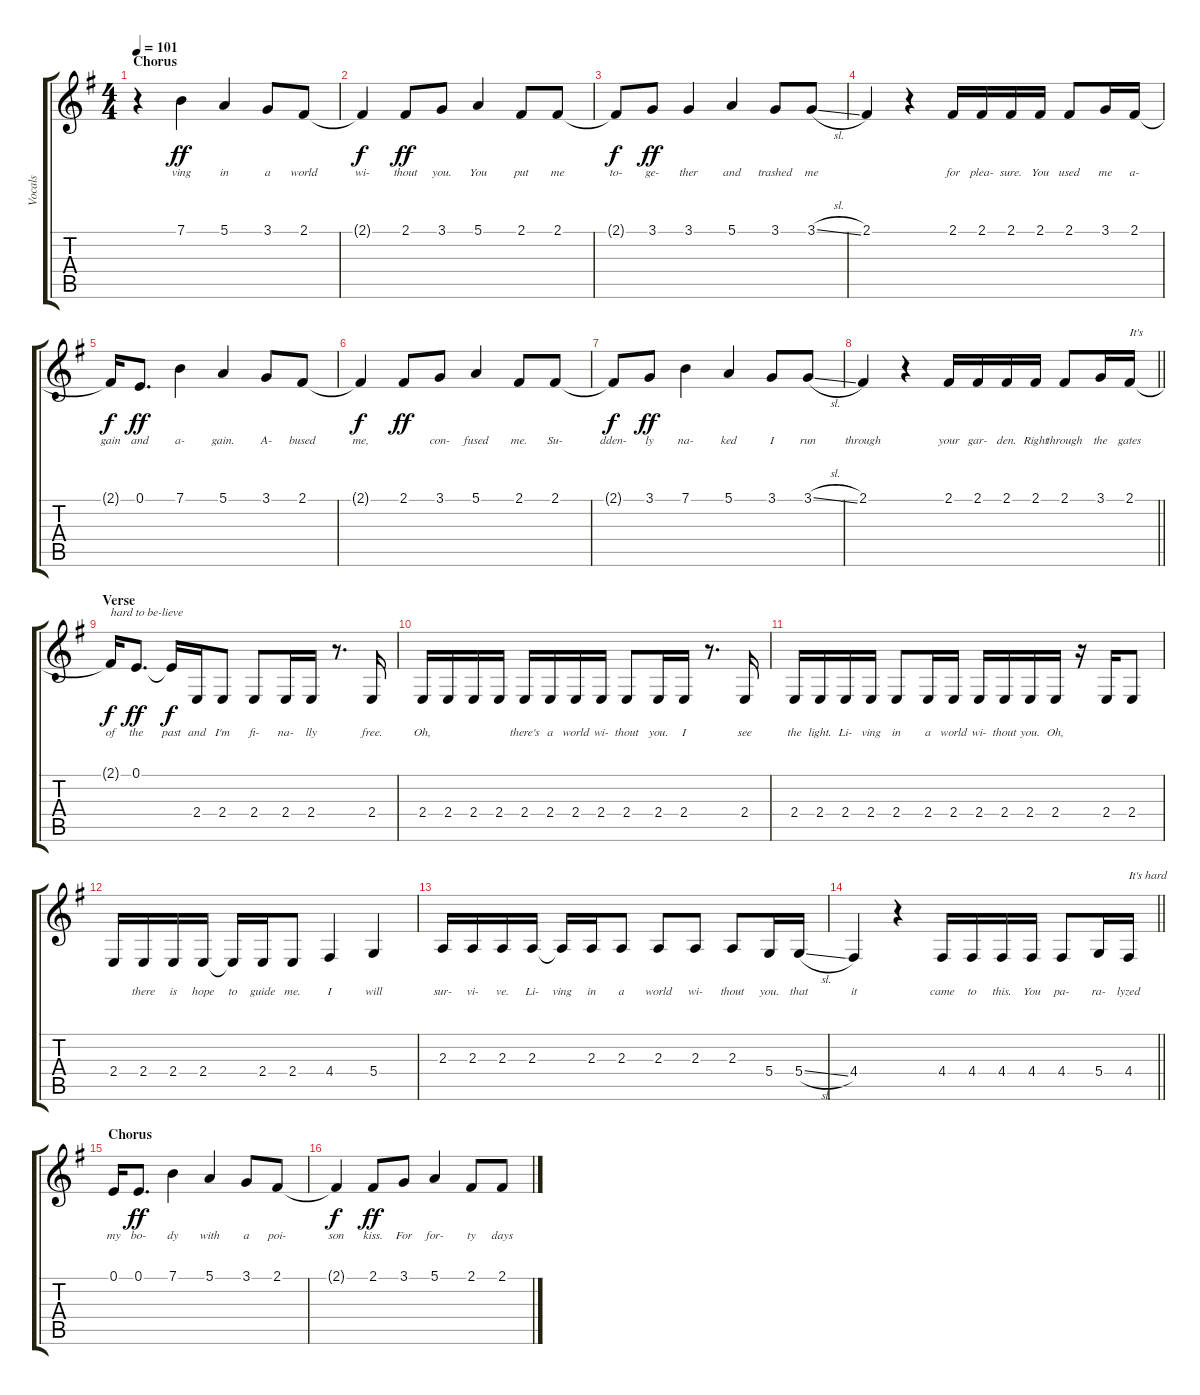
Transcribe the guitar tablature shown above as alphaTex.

\track ("Vocals " "Vocals ") {mute instrument altosax}
\staff {score tabs}
\tuning (E4 B3 G3 D3 A2 E2) {hide}
\ts (4 4)
\section ("" "Chorus")
\tempo 101
\clef g2
\ks eminor
r.4{dy f} 7.1.4{lyrics (0 "ving") lyrics (1 "") lyrics (2 "") lyrics (3 "") lyrics (4 "") dy ff} 5.1.4{lyrics (0 "in") lyrics (1 "") lyrics (2 "") lyrics (3 "") lyrics (4 "")} 3.1.8{lyrics (0 "a") lyrics (1 "") lyrics (2 "") lyrics (3 "") lyrics (4 "")} 2.1.8{lyrics (0 "world") lyrics (1 "") lyrics (2 "") lyrics (3 "") lyrics (4 "")} |
2.1{t}.4{lyrics (0 "wi-") lyrics (1 "") lyrics (2 "") lyrics (3 "") lyrics (4 "") dy f} 2.1.8{lyrics (0 "thout") lyrics (1 "") lyrics (2 "") lyrics (3 "") lyrics (4 "") dy ff} 3.1.8{lyrics (0 "you.") lyrics (1 "") lyrics (2 "") lyrics (3 "") lyrics (4 "")} 5.1.4{lyrics (0 "You") lyrics (1 "") lyrics (2 "") lyrics (3 "") lyrics (4 "")} 2.1.8{lyrics (0 "put") lyrics (1 "") lyrics (2 "") lyrics (3 "") lyrics (4 "")} 2.1.8{lyrics (0 "me") lyrics (1 "") lyrics (2 "") lyrics (3 "") lyrics (4 "")} |
2.1{t}.8{lyrics (0 "to-") lyrics (1 "") lyrics (2 "") lyrics (3 "") lyrics (4 "") dy f} 3.1.8{lyrics (0 "ge-") lyrics (1 "") lyrics (2 "") lyrics (3 "") lyrics (4 "") dy ff} 3.1.4{lyrics (0 "ther") lyrics (1 "") lyrics (2 "") lyrics (3 "") lyrics (4 "")} 5.1.4{lyrics (0 "and") lyrics (1 "") lyrics (2 "") lyrics (3 "") lyrics (4 "")} 3.1.8{lyrics (0 "trashed") lyrics (1 "") lyrics (2 "") lyrics (3 "") lyrics (4 "")} 3.1{sl}.8{lyrics (0 "me") lyrics (1 "") lyrics (2 "") lyrics (3 "") lyrics (4 "")} |
2.1.4{lyrics (0 "") lyrics (1 "") lyrics (2 "") lyrics (3 "") lyrics (4 "")} r.4 2.1.16{lyrics (0 "for") lyrics (1 "") lyrics (2 "") lyrics (3 "") lyrics (4 "")} 2.1.16{lyrics (0 "plea-") lyrics (1 "") lyrics (2 "") lyrics (3 "") lyrics (4 "")} 2.1.16{lyrics (0 "sure.") lyrics (1 "") lyrics (2 "") lyrics (3 "") lyrics (4 "")} 2.1.16{lyrics (0 "You") lyrics (1 "") lyrics (2 "") lyrics (3 "") lyrics (4 "")} 2.1.8{lyrics (0 "used") lyrics (1 "") lyrics (2 "") lyrics (3 "") lyrics (4 "")} 3.1.16{lyrics (0 "me") lyrics (1 "") lyrics (2 "") lyrics (3 "") lyrics (4 "")} 2.1.16{lyrics (0 "a-") lyrics (1 "") lyrics (2 "") lyrics (3 "") lyrics (4 "")} |
2.1{t}.16{lyrics (0 "gain") lyrics (1 "") lyrics (2 "") lyrics (3 "") lyrics (4 "") dy f} 0.1.8{d lyrics (0 "and") lyrics (1 "") lyrics (2 "") lyrics (3 "") lyrics (4 "") dy ff} 7.1.4{lyrics (0 "a-") lyrics (1 "") lyrics (2 "") lyrics (3 "") lyrics (4 "")} 5.1.4{lyrics (0 "gain.") lyrics (1 "") lyrics (2 "") lyrics (3 "") lyrics (4 "")} 3.1.8{lyrics (0 "A-") lyrics (1 "") lyrics (2 "") lyrics (3 "") lyrics (4 "")} 2.1.8{lyrics (0 "bused") lyrics (1 "") lyrics (2 "") lyrics (3 "") lyrics (4 "")} |
2.1{t}.4{lyrics (0 "me,") lyrics (1 "") lyrics (2 "") lyrics (3 "") lyrics (4 "") dy f} 2.1.8{lyrics (0 "") lyrics (1 "") lyrics (2 "") lyrics (3 "") lyrics (4 "") dy ff} 3.1.8{lyrics (0 "con-") lyrics (1 "") lyrics (2 "") lyrics (3 "") lyrics (4 "")} 5.1.4{lyrics (0 "fused") lyrics (1 "") lyrics (2 "") lyrics (3 "") lyrics (4 "")} 2.1.8{lyrics (0 "me.") lyrics (1 "") lyrics (2 "") lyrics (3 "") lyrics (4 "")} 2.1.8{lyrics (0 "Su-") lyrics (1 "") lyrics (2 "") lyrics (3 "") lyrics (4 "")} |
2.1{t}.8{lyrics (0 "dden-") lyrics (1 "") lyrics (2 "") lyrics (3 "") lyrics (4 "") dy f} 3.1.8{lyrics (0 "ly") lyrics (1 "") lyrics (2 "") lyrics (3 "") lyrics (4 "") dy ff} 7.1.4{lyrics (0 "na-") lyrics (1 "") lyrics (2 "") lyrics (3 "") lyrics (4 "")} 5.1.4{lyrics (0 "ked") lyrics (1 "") lyrics (2 "") lyrics (3 "") lyrics (4 "")} 3.1.8{lyrics (0 "I") lyrics (1 "") lyrics (2 "") lyrics (3 "") lyrics (4 "")} 3.1{sl}.8{lyrics (0 "run") lyrics (1 "") lyrics (2 "") lyrics (3 "") lyrics (4 "")} |
\barLineRight lightlight
2.1.4{lyrics (0 "through") lyrics (1 "") lyrics (2 "") lyrics (3 "") lyrics (4 "")} r.4 2.1.16{lyrics (0 "your") lyrics (1 "") lyrics (2 "") lyrics (3 "") lyrics (4 "")} 2.1.16{lyrics (0 "gar-") lyrics (1 "") lyrics (2 "") lyrics (3 "") lyrics (4 "")} 2.1.16{lyrics (0 "den.") lyrics (1 "") lyrics (2 "") lyrics (3 "") lyrics (4 "")} 2.1.16{lyrics (0 "Right") lyrics (1 "") lyrics (2 "") lyrics (3 "") lyrics (4 "")} 2.1.8{lyrics (0 "through") lyrics (1 "") lyrics (2 "") lyrics (3 "") lyrics (4 "")} 3.1.16{lyrics (0 "the") lyrics (1 "") lyrics (2 "") lyrics (3 "") lyrics (4 "")} 2.1.16{txt "It's" lyrics (0 "gates") lyrics (1 "") lyrics (2 "") lyrics (3 "") lyrics (4 "")} |
\section ("" "Verse")
2.1{t}.16{txt "hard to be-lieve" lyrics (0 "of") lyrics (1 "") lyrics (2 "") lyrics (3 "") lyrics (4 "") dy f} 0.1.8{d lyrics (0 "the") lyrics (1 "") lyrics (2 "") lyrics (3 "") lyrics (4 "") dy ff} 0.1{t}.16{lyrics (0 "past") lyrics (1 "") lyrics (2 "") lyrics (3 "") lyrics (4 "") dy f} 2.4.16{lyrics (0 "and") lyrics (1 "") lyrics (2 "") lyrics (3 "") lyrics (4 "")} 2.4.8{lyrics (0 "I'm") lyrics (1 "") lyrics (2 "") lyrics (3 "") lyrics (4 "")} 2.4.8{lyrics (0 "fi-") lyrics (1 "") lyrics (2 "") lyrics (3 "") lyrics (4 "")} 2.4.16{lyrics (0 "na-") lyrics (1 "") lyrics (2 "") lyrics (3 "") lyrics (4 "")} 2.4.16{lyrics (0 "lly") lyrics (1 "") lyrics (2 "") lyrics (3 "") lyrics (4 "")} r.8{d} 2.4.16{lyrics (0 "free.") lyrics (1 "") lyrics (2 "") lyrics (3 "") lyrics (4 "")} |
2.4.16{lyrics (0 "Oh,") lyrics (1 "") lyrics (2 "") lyrics (3 "") lyrics (4 "")} 2.4.16{lyrics (0 "") lyrics (1 "") lyrics (2 "") lyrics (3 "") lyrics (4 "")} 2.4.16{lyrics (0 "") lyrics (1 "") lyrics (2 "") lyrics (3 "") lyrics (4 "")} 2.4.16{lyrics (0 "") lyrics (1 "") lyrics (2 "") lyrics (3 "") lyrics (4 "")} 2.4.16{lyrics (0 "there's") lyrics (1 "") lyrics (2 "") lyrics (3 "") lyrics (4 "")} 2.4.16{lyrics (0 "a") lyrics (1 "") lyrics (2 "") lyrics (3 "") lyrics (4 "")} 2.4.16{lyrics (0 "world") lyrics (1 "") lyrics (2 "") lyrics (3 "") lyrics (4 "")} 2.4.16{lyrics (0 "wi-") lyrics (1 "") lyrics (2 "") lyrics (3 "") lyrics (4 "")} 2.4.8{lyrics (0 "thout") lyrics (1 "") lyrics (2 "") lyrics (3 "") lyrics (4 "")} 2.4.16{lyrics (0 "you.") lyrics (1 "") lyrics (2 "") lyrics (3 "") lyrics (4 "")} 2.4.16{lyrics (0 "I") lyrics (1 "") lyrics (2 "") lyrics (3 "") lyrics (4 "")} r.8{d} 2.4.16{lyrics (0 "see") lyrics (1 "") lyrics (2 "") lyrics (3 "") lyrics (4 "")} |
2.4.16{lyrics (0 "the") lyrics (1 "") lyrics (2 "") lyrics (3 "") lyrics (4 "")} 2.4.16{lyrics (0 "light.") lyrics (1 "") lyrics (2 "") lyrics (3 "") lyrics (4 "")} 2.4.16{lyrics (0 "Li-") lyrics (1 "") lyrics (2 "") lyrics (3 "") lyrics (4 "")} 2.4.16{lyrics (0 "ving") lyrics (1 "") lyrics (2 "") lyrics (3 "") lyrics (4 "")} 2.4.8{lyrics (0 "in") lyrics (1 "") lyrics (2 "") lyrics (3 "") lyrics (4 "")} 2.4.16{lyrics (0 "a") lyrics (1 "") lyrics (2 "") lyrics (3 "") lyrics (4 "")} 2.4.16{lyrics (0 "world") lyrics (1 "") lyrics (2 "") lyrics (3 "") lyrics (4 "")} 2.4.16{lyrics (0 "wi-") lyrics (1 "") lyrics (2 "") lyrics (3 "") lyrics (4 "")} 2.4.16{lyrics (0 "thout") lyrics (1 "") lyrics (2 "") lyrics (3 "") lyrics (4 "")} 2.4.16{lyrics (0 "you.") lyrics (1 "") lyrics (2 "") lyrics (3 "") lyrics (4 "")} 2.4.16{lyrics (0 "Oh,") lyrics (1 "") lyrics (2 "") lyrics (3 "") lyrics (4 "")} r.16 2.4.16{lyrics (0 "") lyrics (1 "") lyrics (2 "") lyrics (3 "") lyrics (4 "")} 2.4.8{lyrics (0 "") lyrics (1 "") lyrics (2 "") lyrics (3 "") lyrics (4 "")} |
2.4.16{lyrics (0 "") lyrics (1 "") lyrics (2 "") lyrics (3 "") lyrics (4 "")} 2.4.16{lyrics (0 "there") lyrics (1 "") lyrics (2 "") lyrics (3 "") lyrics (4 "")} 2.4.16{lyrics (0 "is") lyrics (1 "") lyrics (2 "") lyrics (3 "") lyrics (4 "")} 2.4.16{lyrics (0 "hope") lyrics (1 "") lyrics (2 "") lyrics (3 "") lyrics (4 "")} 2.4{t}.16{lyrics (0 "to") lyrics (1 "") lyrics (2 "") lyrics (3 "") lyrics (4 "")} 2.4.16{lyrics (0 "guide") lyrics (1 "") lyrics (2 "") lyrics (3 "") lyrics (4 "")} 2.4.8{lyrics (0 "me.") lyrics (1 "") lyrics (2 "") lyrics (3 "") lyrics (4 "")} 4.4.4{lyrics (0 "I") lyrics (1 "") lyrics (2 "") lyrics (3 "") lyrics (4 "")} 5.4.4{lyrics (0 "will") lyrics (1 "") lyrics (2 "") lyrics (3 "") lyrics (4 "")} |
2.3.16{lyrics (0 "sur-") lyrics (1 "") lyrics (2 "") lyrics (3 "") lyrics (4 "")} 2.3.16{lyrics (0 "vi-") lyrics (1 "") lyrics (2 "") lyrics (3 "") lyrics (4 "")} 2.3.16{lyrics (0 "ve.") lyrics (1 "") lyrics (2 "") lyrics (3 "") lyrics (4 "")} 2.3.16{lyrics (0 "Li-") lyrics (1 "") lyrics (2 "") lyrics (3 "") lyrics (4 "")} 2.3{t}.16{lyrics (0 "ving") lyrics (1 "") lyrics (2 "") lyrics (3 "") lyrics (4 "")} 2.3.16{lyrics (0 "in") lyrics (1 "") lyrics (2 "") lyrics (3 "") lyrics (4 "")} 2.3.8{lyrics (0 "a") lyrics (1 "") lyrics (2 "") lyrics (3 "") lyrics (4 "")} 2.3.8{lyrics (0 "world") lyrics (1 "") lyrics (2 "") lyrics (3 "") lyrics (4 "")} 2.3.8{lyrics (0 "wi-") lyrics (1 "") lyrics (2 "") lyrics (3 "") lyrics (4 "")} 2.3.8{lyrics (0 "thout") lyrics (1 "") lyrics (2 "") lyrics (3 "") lyrics (4 "")} 5.4.16{lyrics (0 "you.") lyrics (1 "") lyrics (2 "") lyrics (3 "") lyrics (4 "")} 5.4{sl}.16{lyrics (0 "that") lyrics (1 "") lyrics (2 "") lyrics (3 "") lyrics (4 "")} |
\barLineRight lightlight
4.4.4{lyrics (0 "it") lyrics (1 "") lyrics (2 "") lyrics (3 "") lyrics (4 "")} r.4 4.4.16{lyrics (0 "came") lyrics (1 "") lyrics (2 "") lyrics (3 "") lyrics (4 "")} 4.4.16{lyrics (0 "to") lyrics (1 "") lyrics (2 "") lyrics (3 "") lyrics (4 "")} 4.4.16{lyrics (0 "this.") lyrics (1 "") lyrics (2 "") lyrics (3 "") lyrics (4 "")} 4.4.16{lyrics (0 "You") lyrics (1 "") lyrics (2 "") lyrics (3 "") lyrics (4 "")} 4.4.8{lyrics (0 "pa-") lyrics (1 "") lyrics (2 "") lyrics (3 "") lyrics (4 "")} 5.4.16{lyrics (0 "ra-") lyrics (1 "") lyrics (2 "") lyrics (3 "") lyrics (4 "")} 4.4.16{txt "It's hard" lyrics (0 "lyzed") lyrics (1 "") lyrics (2 "") lyrics (3 "") lyrics (4 "")} |
\section ("" "Chorus")
0.1.16{lyrics (0 "my") lyrics (1 "") lyrics (2 "") lyrics (3 "") lyrics (4 "")} 0.1.8{d lyrics (0 "bo-") lyrics (1 "") lyrics (2 "") lyrics (3 "") lyrics (4 "") dy ff} 7.1.4{lyrics (0 "dy") lyrics (1 "") lyrics (2 "") lyrics (3 "") lyrics (4 "")} 5.1.4{lyrics (0 "with") lyrics (1 "") lyrics (2 "") lyrics (3 "") lyrics (4 "")} 3.1.8{lyrics (0 "a") lyrics (1 "") lyrics (2 "") lyrics (3 "") lyrics (4 "")} 2.1.8{lyrics (0 "poi-") lyrics (1 "") lyrics (2 "") lyrics (3 "") lyrics (4 "")} |
2.1{t}.4{lyrics (0 "son") lyrics (1 "") lyrics (2 "") lyrics (3 "") lyrics (4 "") dy f} 2.1.8{lyrics (0 "kiss.") lyrics (1 "") lyrics (2 "") lyrics (3 "") lyrics (4 "") dy ff} 3.1.8{lyrics (0 "For") lyrics (1 "") lyrics (2 "") lyrics (3 "") lyrics (4 "")} 5.1.4{lyrics (0 "for-") lyrics (1 "") lyrics (2 "") lyrics (3 "") lyrics (4 "")} 2.1.8{lyrics (0 "ty") lyrics (1 "") lyrics (2 "") lyrics (3 "") lyrics (4 "")} 2.1.8{lyrics (0 "days") lyrics (1 "") lyrics (2 "") lyrics (3 "") lyrics (4 "")}
